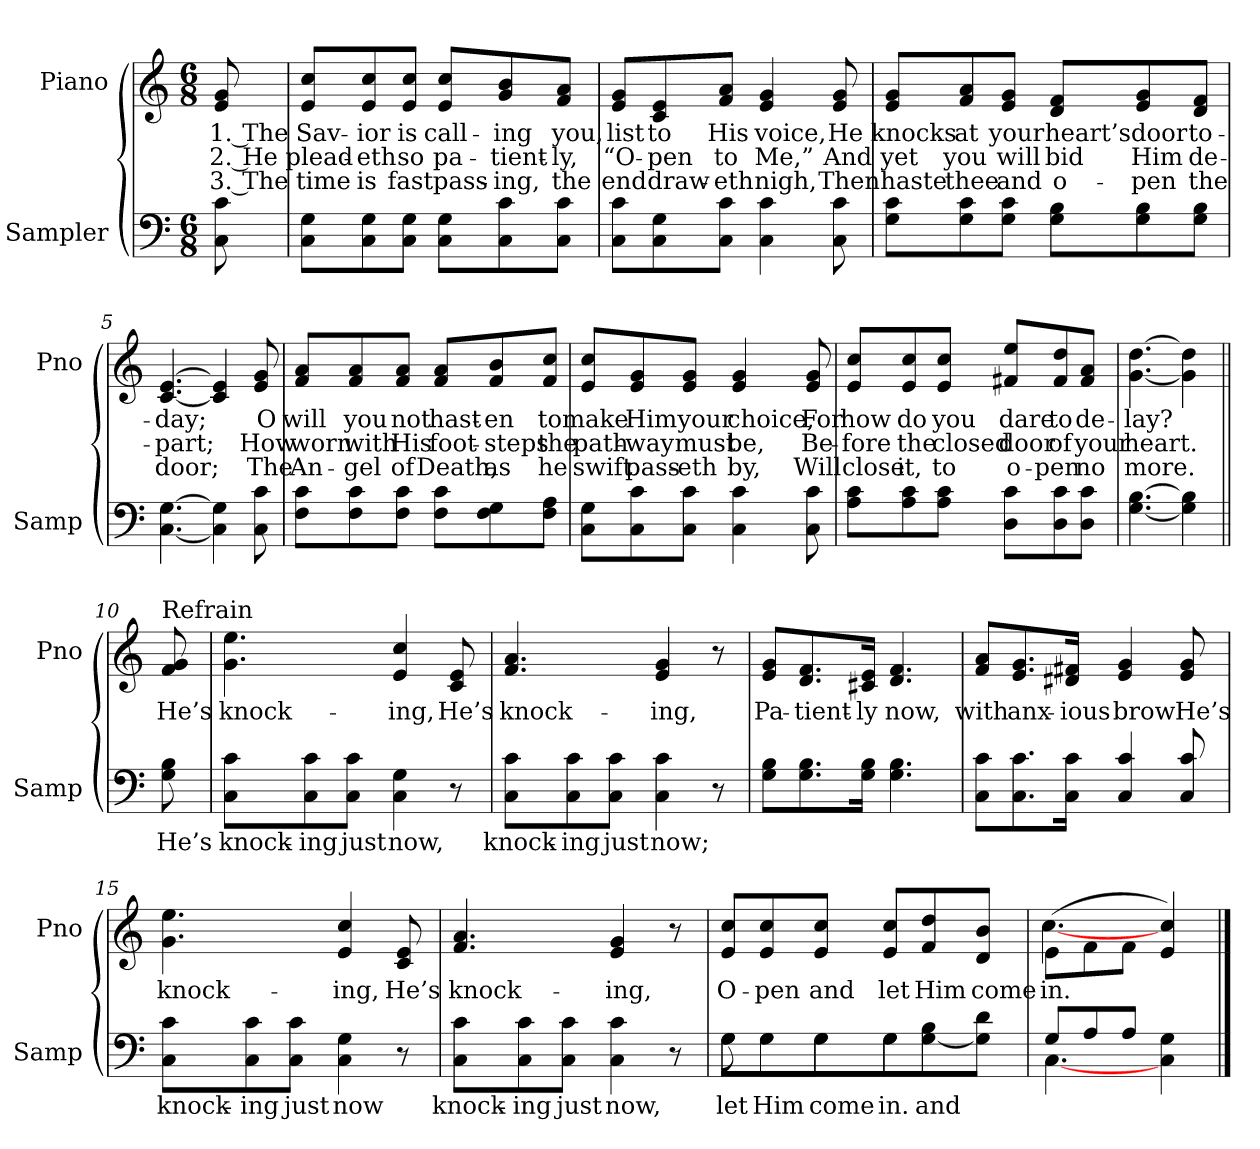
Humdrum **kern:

**kern	**text	**kern	**text	**text	**text
*part2	*part2	*part1	*part1	*part1	*part1
*staff2	*staff2	*staff1	*staff1	*staff1	*staff1
*I"Sampler	*	*I"Piano	*	*	*
*I'Samp	*	*I'Pno	*	*	*
*clefF4	*	*clefG2	*	*	*
*M6/8	*	*M6/8	*	*	*
=1	=1	=1	=1	=1	=1
8C 8c	.	8e 8g	1. The	2. He	3. The
=2	=2	=2	=2	=2	=2
8C\ 8G\L	.	8e/ 8cc/L	Sav-	plead-	time
8C\ 8G\	.	8e/ 8cc/	-ior	-eth	is
8C\ 8G\J	.	8e/ 8cc/J	is	so	fast
8C\ 8G\L	.	8e/ 8cc/L	call-	pa-	pass-
8C\ 8c\	.	8g/ 8b/	-ing	-tient-	-ing,
8C\ 8c\J	.	8f/ 8a/J	you,	-ly,	the
=3	=3	=3	=3	=3	=3
8C\ 8c\L	.	8e/ 8g/L	list	“O-	end
8C\ 8G\	.	8c/ 8e/	to	-pen	draw-
8C\ 8c\J	.	8f/ 8a/J	His	to	-eth
4C 4c	.	4e 4g	voice,	Me,”	nigh,
8C 8c	.	8e 8g	He	And	Then
=4	=4	=4	=4	=4	=4
8G\ 8c\L	.	8e/ 8g/L	knocks	yet	haste
8G\ 8c\	.	8f/ 8a/	at	you	thee
8G\ 8c\J	.	8e/ 8g/J	your	will	and
8G\ 8B\L	.	8d/ 8f/L	heart’s	bid	o-
8G\ 8B\	.	8e/ 8g/	door	Him	-pen
8G\ 8B\J	.	8d/ 8f/J	to-	de-	the
=5	=5	=5	=5	=5	=5
[4.C [4.G	.	[4.c [4.e	-day;	-part;	door;
4C] 4G]	.	4c] 4e]	.	.	.
8C 8c	.	8e 8g	O	How	The
=6	=6	=6	=6	=6	=6
8F\ 8c\L	.	8f/ 8a/L	will	worn	An-
8F\ 8c\	.	8f/ 8a/	you	with	-gel
8F\ 8c\J	.	8f/ 8a/J	not	His	of
8F\ 8c\L	.	8f/ 8a/L	hast-	foot-	Death,
8F\ 8G\	.	8f/ 8b/	-en	-steps	as
8F\ 8A\J	.	8f/ 8cc/J	to	the	he
=7	=7	=7	=7	=7	=7
8C\ 8G\L	.	8e/ 8cc/L	make	path-	swift
8C\ 8c\	.	8e/ 8g/	Him	-way	pass-
8C\ 8c\J	.	8e/ 8g/J	your	must	-eth
4C 4c	.	4e 4g	choice,	be,	by,
8C 8c	.	8e 8g	For	Be-	Will
=8	=8	=8	=8	=8	=8
8A\ 8c\L	.	8e/ 8cc/L	how	-fore	close
8A\ 8c\	.	8e/ 8cc/	do	the	it,
8A\ 8c\J	.	8e/ 8cc/J	you	closed	to
8D\ 8c\L	.	8f#X/ 8ee/L	dare	door	o-
8D\ 8c\	.	8f#/ 8dd/	to	of	-pen
8D\ 8c\J	.	8f#/ 8a/J	de-	your	no
=9	=9	=9	=9	=9	=9
[4.G [4.B	.	[4.g [4.dd	-lay?	heart.	more.
4G] 4B]	.	4g] 4dd]	.	.	.
=10||	=10||	=10||	=10||	=10||	=10||
!	!	!LO:TX:t=Refrain	!	!	!
8G 8B	He’s	8f 8g	He’s	.	.
=11	=11	=11	=11	=11	=11
8C\ 8c\L	knock-	4.g 4.ee	knock-	.	.
8C\ 8c\	-ing	.	.	.	.
8C\ 8c\J	just	.	.	.	.
4C 4G	now,	4e 4cc	-ing,	.	.
8r	.	8c 8e	He’s	.	.
=12	=12	=12	=12	=12	=12
8C\ 8c\L	knock-	4.f 4.a	knock-	.	.
8C\ 8c\	-ing	.	.	.	.
8C\ 8c\J	just	.	.	.	.
4C 4c	now;	4e 4g	-ing,	.	.
8r	.	8r	.	.	.
=13	=13	=13	=13	=13	=13
8G\ 8B\L	.	8e/ 8g/L	Pa-	.	.
8.G\ 8.B\	.	8.d/ 8.f/	-tient-	.	.
16G\ 16B\Jk	.	16c#X/ 16e/Jk	-ly	.	.
4.G 4.B	.	4.d 4.f	now,	.	.
=14	=14	=14	=14	=14	=14
8C\ 8c\L	.	8f/ 8a/L	with	.	.
8.C\ 8.c\	.	8.e/ 8.g/	anx-	.	.
16C\ 16c\Jk	.	16d#X/ 16f#X/Jk	-ious	.	.
4C/ 4c/	.	4e 4g	brow	.	.
8C/ 8c/	.	8e 8g	He’s	.	.
=15	=15	=15	=15	=15	=15
8C\ 8c\L	knock-	4.g 4.ee	knock-	.	.
8C\ 8c\	-ing	.	.	.	.
8C\ 8c\J	just	.	.	.	.
4C 4G	now	4e 4cc	-ing,	.	.
8r	.	8c 8e	He’s	.	.
=16	=16	=16	=16	=16	=16
8C\ 8c\L	knock-	4.f 4.a	knock-	.	.
8C\ 8c\	-ing	.	.	.	.
8C\ 8c\J	just	.	.	.	.
4C 4c	now,	4e 4g	-ing,	.	.
8r	.	8r	.	.	.
=17	=17	=17	=17	=17	=17
*^	*	*	*	*	*
8G\L	8G	let	8e/ 8cc/L	O-	.	.
8G\	8G\L	Him	8e/ 8cc/	-pen	.	.
8G\J	8G\	come	8e/ 8cc/J	and	.	.
8G\L	8G\J	in.	8e/ 8cc/L	let	.	.
[8G\ 8B\	4ryy	and	8f/ 8dd/	Him	.	.
8G]\ 8d\J	.	.	8d/ 8b/J	come	.	.
=18	=18	=18	=18	=18	=18	=18
*	*	*	*^	*	*	*
8G/L	[4.C	.	(8e\L	[4.cc	in.	.	.
8A/	.	.	8f\	.	.	.	.
8A/J	.	.	8f\J	.	.	.	.
4C 4G	4ryy	.	4e 4cc)	4ryy	.	.	.
*v	*v	*	*	*	*	*	*
*	*	*v	*v	*	*	*
==	==	==	==	==	==
*-	*-	*-	*-	*-	*-
